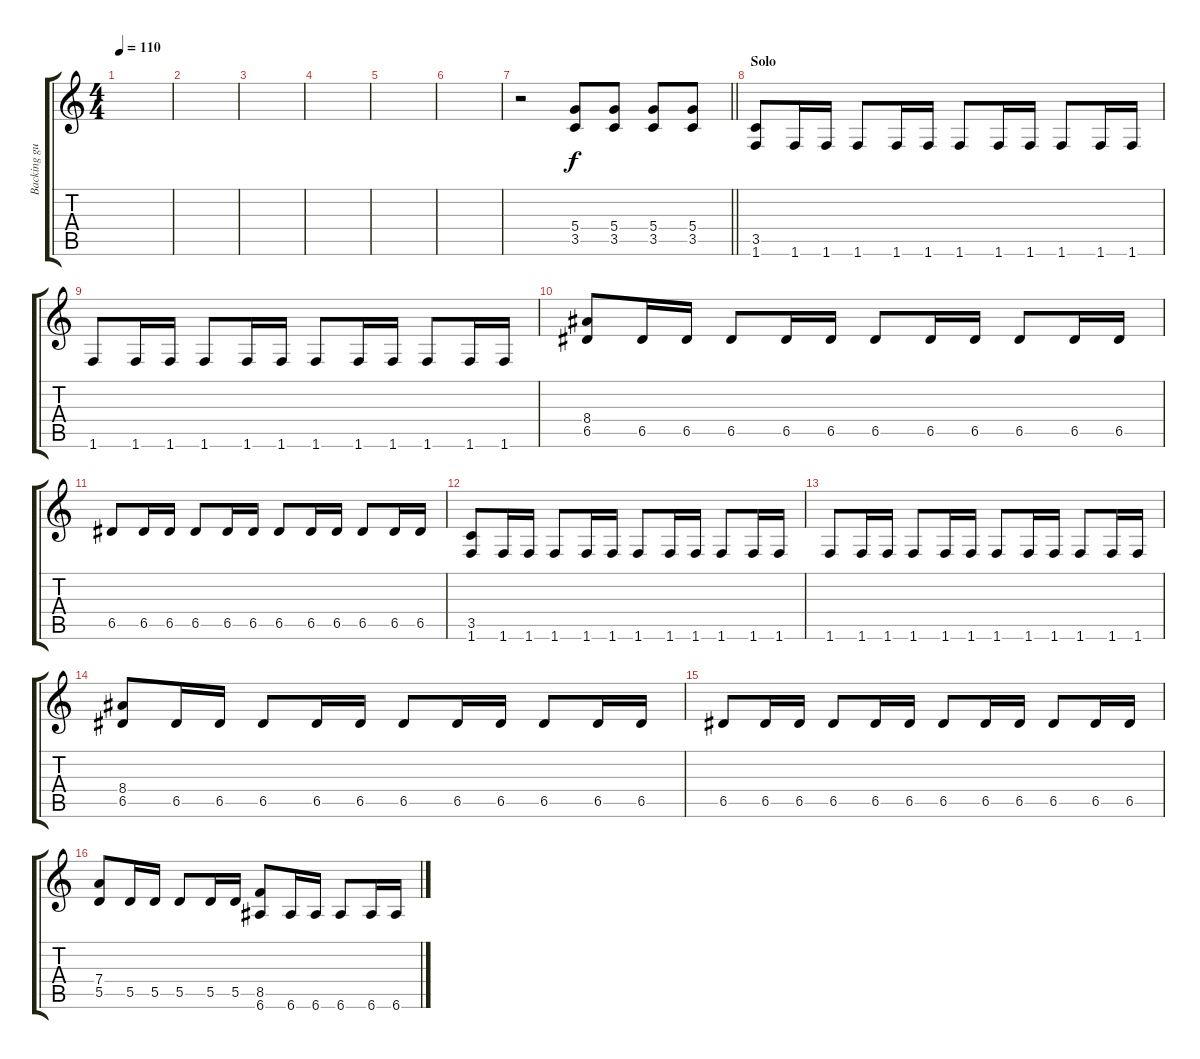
\track ("Backing guitar" "Backing gu") {instrument distortionguitar}
\staff {score tabs}
\tuning (E4 B3 G3 D3 A2 E2) {hide}
\ts (4 4)
\tempo 110
\clef g2
\ks c
|
|
|
|
|
|
\barLineRight lightlight
r.2 (5.4 3.5).8 (5.4 3.5).8 (5.4 3.5).8 (5.4 3.5).8 |
\section ("" "Solo")
(3.5 1.6).8 1.6.16 1.6.16 1.6.8 1.6.16 1.6.16 1.6.8 1.6.16 1.6.16 1.6.8 1.6.16 1.6.16 |
1.6.8 1.6.16 1.6.16 1.6.8 1.6.16 1.6.16 1.6.8 1.6.16 1.6.16 1.6.8 1.6.16 1.6.16 |
(8.4 6.5).8 6.5.16 6.5.16 6.5.8 6.5.16 6.5.16 6.5.8 6.5.16 6.5.16 6.5.8 6.5.16 6.5.16 |
6.5.8 6.5.16 6.5.16 6.5.8 6.5.16 6.5.16 6.5.8 6.5.16 6.5.16 6.5.8 6.5.16 6.5.16 |
(3.5 1.6).8 1.6.16 1.6.16 1.6.8 1.6.16 1.6.16 1.6.8 1.6.16 1.6.16 1.6.8 1.6.16 1.6.16 |
1.6.8 1.6.16 1.6.16 1.6.8 1.6.16 1.6.16 1.6.8 1.6.16 1.6.16 1.6.8 1.6.16 1.6.16 |
(8.4 6.5).8 6.5.16 6.5.16 6.5.8 6.5.16 6.5.16 6.5.8 6.5.16 6.5.16 6.5.8 6.5.16 6.5.16 |
6.5.8 6.5.16 6.5.16 6.5.8 6.5.16 6.5.16 6.5.8 6.5.16 6.5.16 6.5.8 6.5.16 6.5.16 |
(7.4 5.5).8 5.5.16 5.5.16 5.5.8 5.5.16 5.5.16 (8.5 6.6).8 6.6.16 6.6.16 6.6.8 6.6.16 6.6.16
